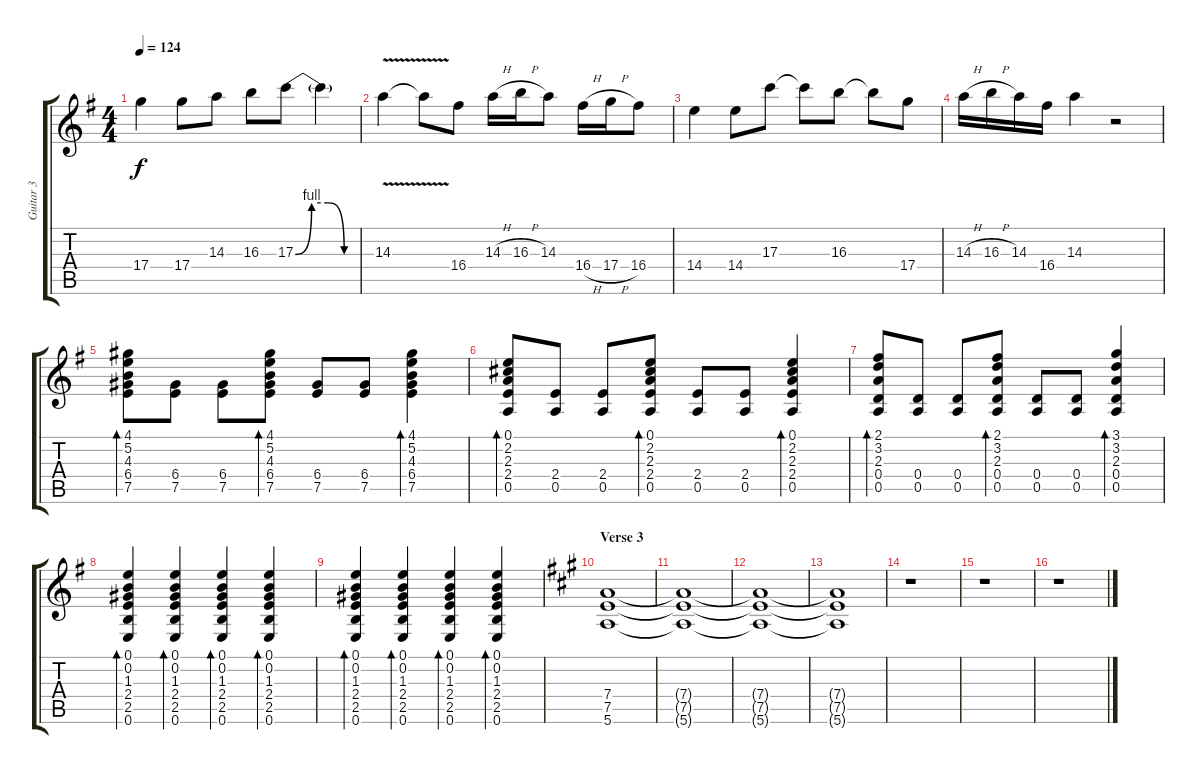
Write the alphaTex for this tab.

\track ("Guitar 3" "Guitar 3") {instrument distortionguitar}
\staff {score tabs}
\tuning (E4 B3 G3 D3 A2 E2) {hide}
\ts (4 4)
\tempo 124
\clef g2
\ks eminor
17.4.4{dy f} 17.4.8 14.3.8 16.3.8 17.3{be (custom 0 0 15 4 30 4 45 0 60 0)}.8 17.3{t}.4 |
14.3{v}.4 14.3{t}.8 16.4.8 14.3{h}.16 16.3{h}.16 14.3.8 16.4{h}.16 17.4{h}.16 16.4.8 |
14.4.4 14.4.8 17.3.8 17.3{t}.8 16.3.8 16.3{t}.8 17.4.8 |
14.3{h}.16 16.3{h}.16 14.3.16 16.4.16 14.3.4 r.2 |
(4.1 5.2 4.3 6.4 7.5).8{bd 60 balance 11 instrument electricguitarclean} (6.4 7.5).8 (6.4 7.5).8 (4.1 5.2 4.3 6.4 7.5).8{bd 60} (6.4 7.5).8 (6.4 7.5).8 (4.1 5.2 4.3 6.4 7.5).4{bd 60} |
(0.1 2.2 2.3 2.4 0.5).8{bd 60} (2.4 0.5).8 (2.4 0.5).8 (0.1 2.2 2.3 2.4 0.5).8{bd 60} (2.4 0.5).8 (2.4 0.5).8 (0.1 2.2 2.3 2.4 0.5).4{bd 60} |
(2.1 3.2 2.3 0.4 0.5).8{bd 60} (0.4 0.5).8 (0.4 0.5).8 (2.1 3.2 2.3 0.4 0.5).8{bd 60} (0.4 0.5).8 (0.4 0.5).8 (3.1 3.2 2.3 0.4 0.5).4{bd 60} |
(0.1 0.2 1.3 2.4 2.5 0.6).4{bd 60} (0.1 0.2 1.3 2.4 2.5 0.6).4{bd 60} (0.1 0.2 1.3 2.4 2.5 0.6).4{bd 60} (0.1 0.2 1.3 2.4 2.5 0.6).4{bd 60} |
(0.1 0.2 1.3 2.4 2.5 0.6).4{bd 60} (0.1 0.2 1.3 2.4 2.5 0.6).4{bd 60} (0.1 0.2 1.3 2.4 2.5 0.6).4{bd 60} (0.1 0.2 1.3 2.4 2.5 0.6).4{bd 60} |
\section ("" "Verse 3")
\ks a
(7.4 7.5 5.6).1{volume 0 balance 11 instrument distortionguitar} |
(7.4{t} 7.5{t} 5.6{t}).1 |
(7.4{t} 7.5{t} 5.6{t}).1 |
(7.4{t} 7.5{t} 5.6{t}).1 |
r.1 |
r.1 |
r.1
